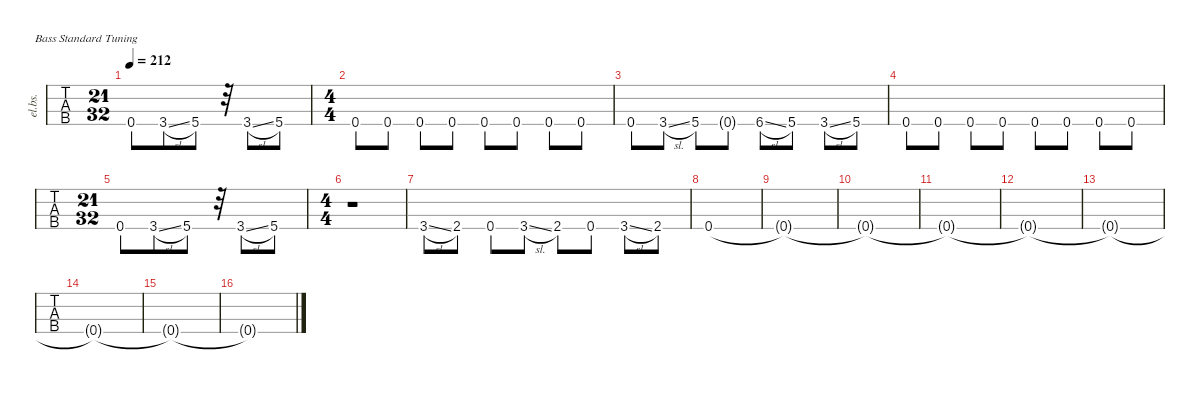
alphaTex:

\defaultSystemsLayout 4
\hideDynamics
\bracketExtendMode nobrackets
\track ("Bass" "el.bs.") {defaultSystemsLayout 4 multiBarRest instrument electricbassfinger}
\staff {tabs}
\tuning (G2 D2 A1 E1)
\ts (21 32)
\beaming (8 3 2)
\tempo 212
\clef f4
\ks c
0.4.8{dy f} 3.4{sl}.8 5.4.8 r.32 3.4{sl}.8 5.4.8 |
\ts (4 4)
\beaming (8 2 2 2 2)
0.4.8 0.4.8 0.4.8 0.4.8 0.4.8 0.4.8 0.4.8 0.4.8 |
0.4.8 3.4{sl}.8 5.4.8 0.4{g}.8 6.4{sl acc #}.8 5.4.8 3.4{sl}.8 5.4.8 |
0.4.8 0.4.8 0.4.8 0.4.8 0.4.8 0.4.8 0.4.8 0.4.8 |
\ts (21 32)
\beaming (8 3 2)
0.4.8 3.4{sl}.8 5.4.8 r.32 3.4{sl}.8 5.4.8 |
\ts (4 4)
\beaming (8 2 2 2 2)
r.1 |
3.4{sl}.8 2.4{acc #}.8 0.4.8 3.4{sl}.8 2.4{acc #}.8 0.4.8 3.4{sl}.8 2.4{acc #}.8 |
0.4{ac}.1 |
0.4{t}.1 |
0.4{t}.1 |
0.4{t}.1 |
0.4{t}.1 |
0.4{t}.1 |
0.4{t}.1 |
0.4{t}.1 |
0.4{t}.1
